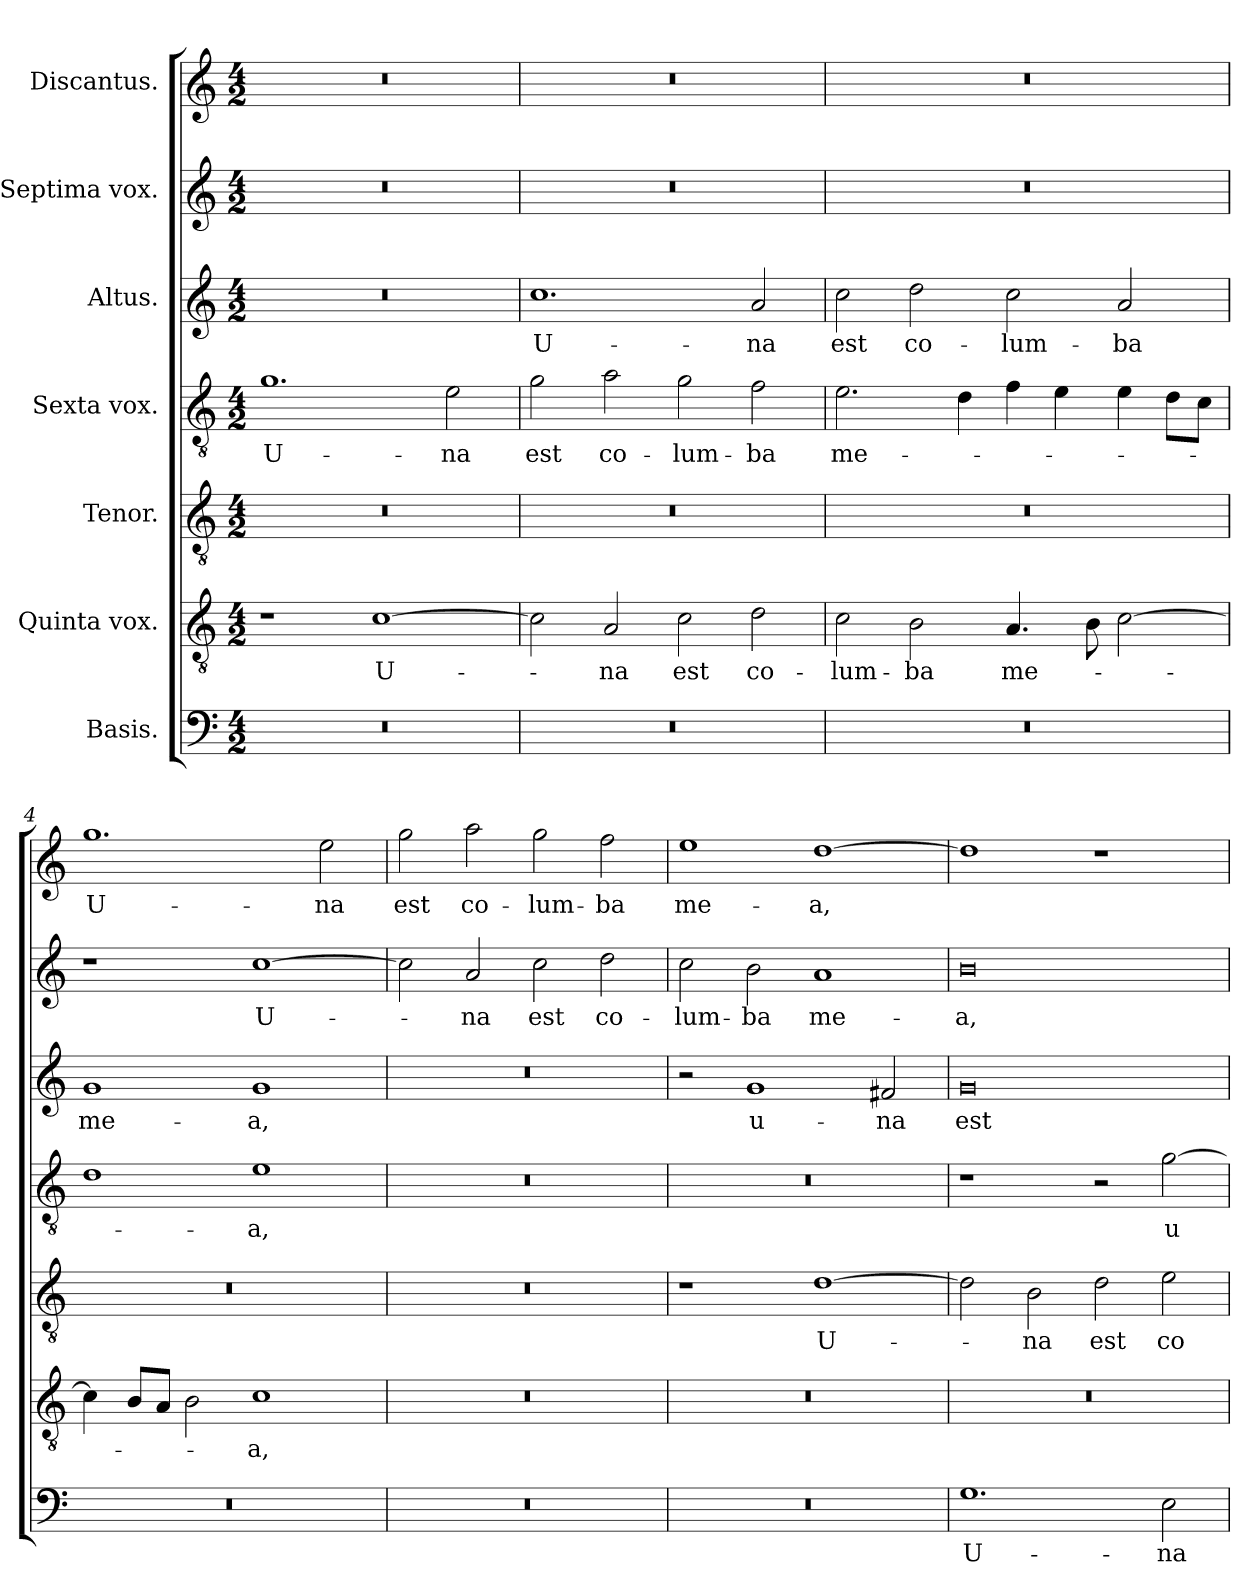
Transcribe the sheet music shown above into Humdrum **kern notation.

**kern	**text	**kern	**text	**kern	**text	**kern	**text	**kern	**text	**kern	**text	**kern	**text
*part7	*part7	*part6	*part6	*part5	*part5	*part4	*part4	*part3	*part3	*part2	*part2	*part1	*part1
*staff7	*staff7	*staff6	*staff6	*staff5	*staff5	*staff4	*staff4	*staff3	*staff3	*staff2	*staff2	*staff1	*staff1
*I"Basis.	*	*I"Quinta vox.	*	*I"Tenor.	*	*I"Sexta vox.	*	*I"Altus.	*	*I"Septima vox.	*	*I"Discantus.	*
*clefF4	*	*clefGv2	*	*clefGv2	*	*clefGv2	*	*clefG2	*	*clefG2	*	*clefG2	*
*k[]	*	*k[]	*	*k[]	*	*k[]	*	*k[]	*	*k[]	*	*k[]	*
*M4/2	*	*M4/2	*	*M4/2	*	*M4/2	*	*M4/2	*	*M4/2	*	*M4/2	*
=1	=1	=1	=1	=1	=1	=1	=1	=1	=1	=1	=1	=1	=1
!	!	!	!	!	!	!	!LO:LY:b	!	!	!	!	!	!
0r	.	1r	.	0r	.	1.g	U-	0r	.	0r	.	0r	.
!	!	!	!LO:LY:b	!	!	!	!	!	!	!	!	!	!
.	.	[1c	U-	.	.	.	.	.	.	.	.	.	.
!	!	!	!	!	!	!	!LO:LY:b	!	!	!	!	!	!
.	.	.	.	.	.	2e\	-na	.	.	.	.	.	.
=2	=2	=2	=2	=2	=2	=2	=2	=2	=2	=2	=2	=2	=2
!	!	!	!	!	!	!	!LO:LY:b	!	!LO:LY:b	!	!	!	!
0r	.	2c\]	.	0r	.	2g\	est	1.cc	U-	0r	.	0r	.
!	!	!	!LO:LY:b	!	!	!	!LO:LY:b	!	!	!	!	!	!
.	.	2A/	-na	.	.	2a\	co-	.	.	.	.	.	.
!	!	!	!LO:LY:b	!	!	!	!LO:LY:b	!	!	!	!	!	!
.	.	2c\	est	.	.	2g\	-lum-	.	.	.	.	.	.
!	!	!	!LO:LY:b	!	!	!	!LO:LY:b	!	!LO:LY:b	!	!	!	!
.	.	2d\	co-	.	.	2f\	-ba	2a/	-na	.	.	.	.
=3	=3	=3	=3	=3	=3	=3	=3	=3	=3	=3	=3	=3	=3
!	!	!	!LO:LY:b	!	!	!	!LO:LY:b	!	!LO:LY:b	!	!	!	!
0r	.	2c\	-lum-	0r	.	2.e\	me-	2cc\	est	0r	.	0r	.
!	!	!	!LO:LY:b	!	!	!	!	!	!LO:LY:b	!	!	!	!
.	.	2B\	-ba	.	.	.	.	2dd\	co-	.	.	.	.
.	.	.	.	.	.	4d\	.	.	.	.	.	.	.
!	!	!	!LO:LY:b	!	!	!	!	!	!LO:LY:b	!	!	!	!
.	.	4.A/	me-	.	.	4f\	.	2cc\	-lum-	.	.	.	.
.	.	.	.	.	.	4e\	.	.	.	.	.	.	.
.	.	8B\	.	.	.	.	.	.	.	.	.	.	.
!	!	!	!	!	!	!	!	!	!LO:LY:b	!	!	!	!
.	.	[2c\	.	.	.	4e\	.	2a/	-ba	.	.	.	.
.	.	.	.	.	.	8d\L	.	.	.	.	.	.	.
.	.	.	.	.	.	8c\J	.	.	.	.	.	.	.
=4	=4	=4	=4	=4	=4	=4	=4	=4	=4	=4	=4	=4	=4
!	!	!	!	!	!	!	!	!	!LO:LY:b	!	!	!	!LO:LY:b
0r	.	4c\]	.	0r	.	1d	.	1g	me-	1r	.	1.gg	U-
.	.	8B/L	.	.	.	.	.	.	.	.	.	.	.
.	.	8A/J	.	.	.	.	.	.	.	.	.	.	.
.	.	2B\	.	.	.	.	.	.	.	.	.	.	.
!	!	!	!LO:LY:b	!	!	!	!LO:LY:b	!	!LO:LY:b	!	!LO:LY:b	!	!
.	.	1c	-a,	.	.	1e	-a,	1g	-a,	[1cc	U-	.	.
!	!	!	!	!	!	!	!	!	!	!	!	!	!LO:LY:b
.	.	.	.	.	.	.	.	.	.	.	.	2ee\	-na
=5	=5	=5	=5	=5	=5	=5	=5	=5	=5	=5	=5	=5	=5
!	!	!	!	!	!	!	!	!	!	!	!	!	!LO:LY:b
0r	.	0r	.	0r	.	0r	.	0r	.	2cc\]	.	2gg\	est
!	!	!	!	!	!	!	!	!	!	!	!LO:LY:b	!	!LO:LY:b
.	.	.	.	.	.	.	.	.	.	2a/	-na	2aa\	co-
!	!	!	!	!	!	!	!	!	!	!	!LO:LY:b	!	!LO:LY:b
.	.	.	.	.	.	.	.	.	.	2cc\	est	2gg\	-lum-
!	!	!	!	!	!	!	!	!	!	!	!LO:LY:b	!	!LO:LY:b
.	.	.	.	.	.	.	.	.	.	2dd\	co-	2ff\	-ba
=6	=6	=6	=6	=6	=6	=6	=6	=6	=6	=6	=6	=6	=6
!	!	!	!	!	!	!	!	!	!	!	!LO:LY:b	!	!LO:LY:b
0r	.	0r	.	1r	.	0r	.	2r	.	2cc\	-lum-	1ee	me-
!	!	!	!	!	!	!	!	!	!LO:LY:b	!	!LO:LY:b	!	!
.	.	.	.	.	.	.	.	1g	u-	2b\	-ba	.	.
!	!	!	!	!	!LO:LY:b	!	!	!	!	!	!LO:LY:b	!	!LO:LY:b
.	.	.	.	[1d	U-	.	.	.	.	1a	me-	[1dd	-a,
!	!	!	!	!	!	!	!	!	!LO:LY:b	!	!	!	!
.	.	.	.	.	.	.	.	2f#X/	-na	.	.	.	.
!!LO:LB:g=z
=7	=7	=7	=7	=7	=7	=7	=7	=7	=7	=7	=7	=7	=7
!	!LO:LY:b	!	!	!	!	!	!	!	!LO:LY:b	!	!LO:LY:b	!	!
1.G	U-	0r	.	2d\]	.	1r	.	0g	est	0b	-a,	1dd]	.
!	!	!	!	!	!LO:LY:b	!	!	!	!	!	!	!	!
.	.	.	.	2B\	-na	.	.	.	.	.	.	.	.
!	!	!	!	!	!LO:LY:b	!	!	!	!	!	!	!	!
.	.	.	.	2d\	est	2r	.	.	.	.	.	1r	.
!	!LO:LY:b	!	!	!	!LO:LY:b	!	!LO:LY:b	!	!	!	!	!	!
2E\	-na	.	.	2e\	co-	[2g\	u-	.	.	.	.	.	.
=	=	=	=	=	=	=	=	=	=	=	=	=	=
*-	*-	*-	*-	*-	*-	*-	*-	*-	*-	*-	*-	*-	*-
